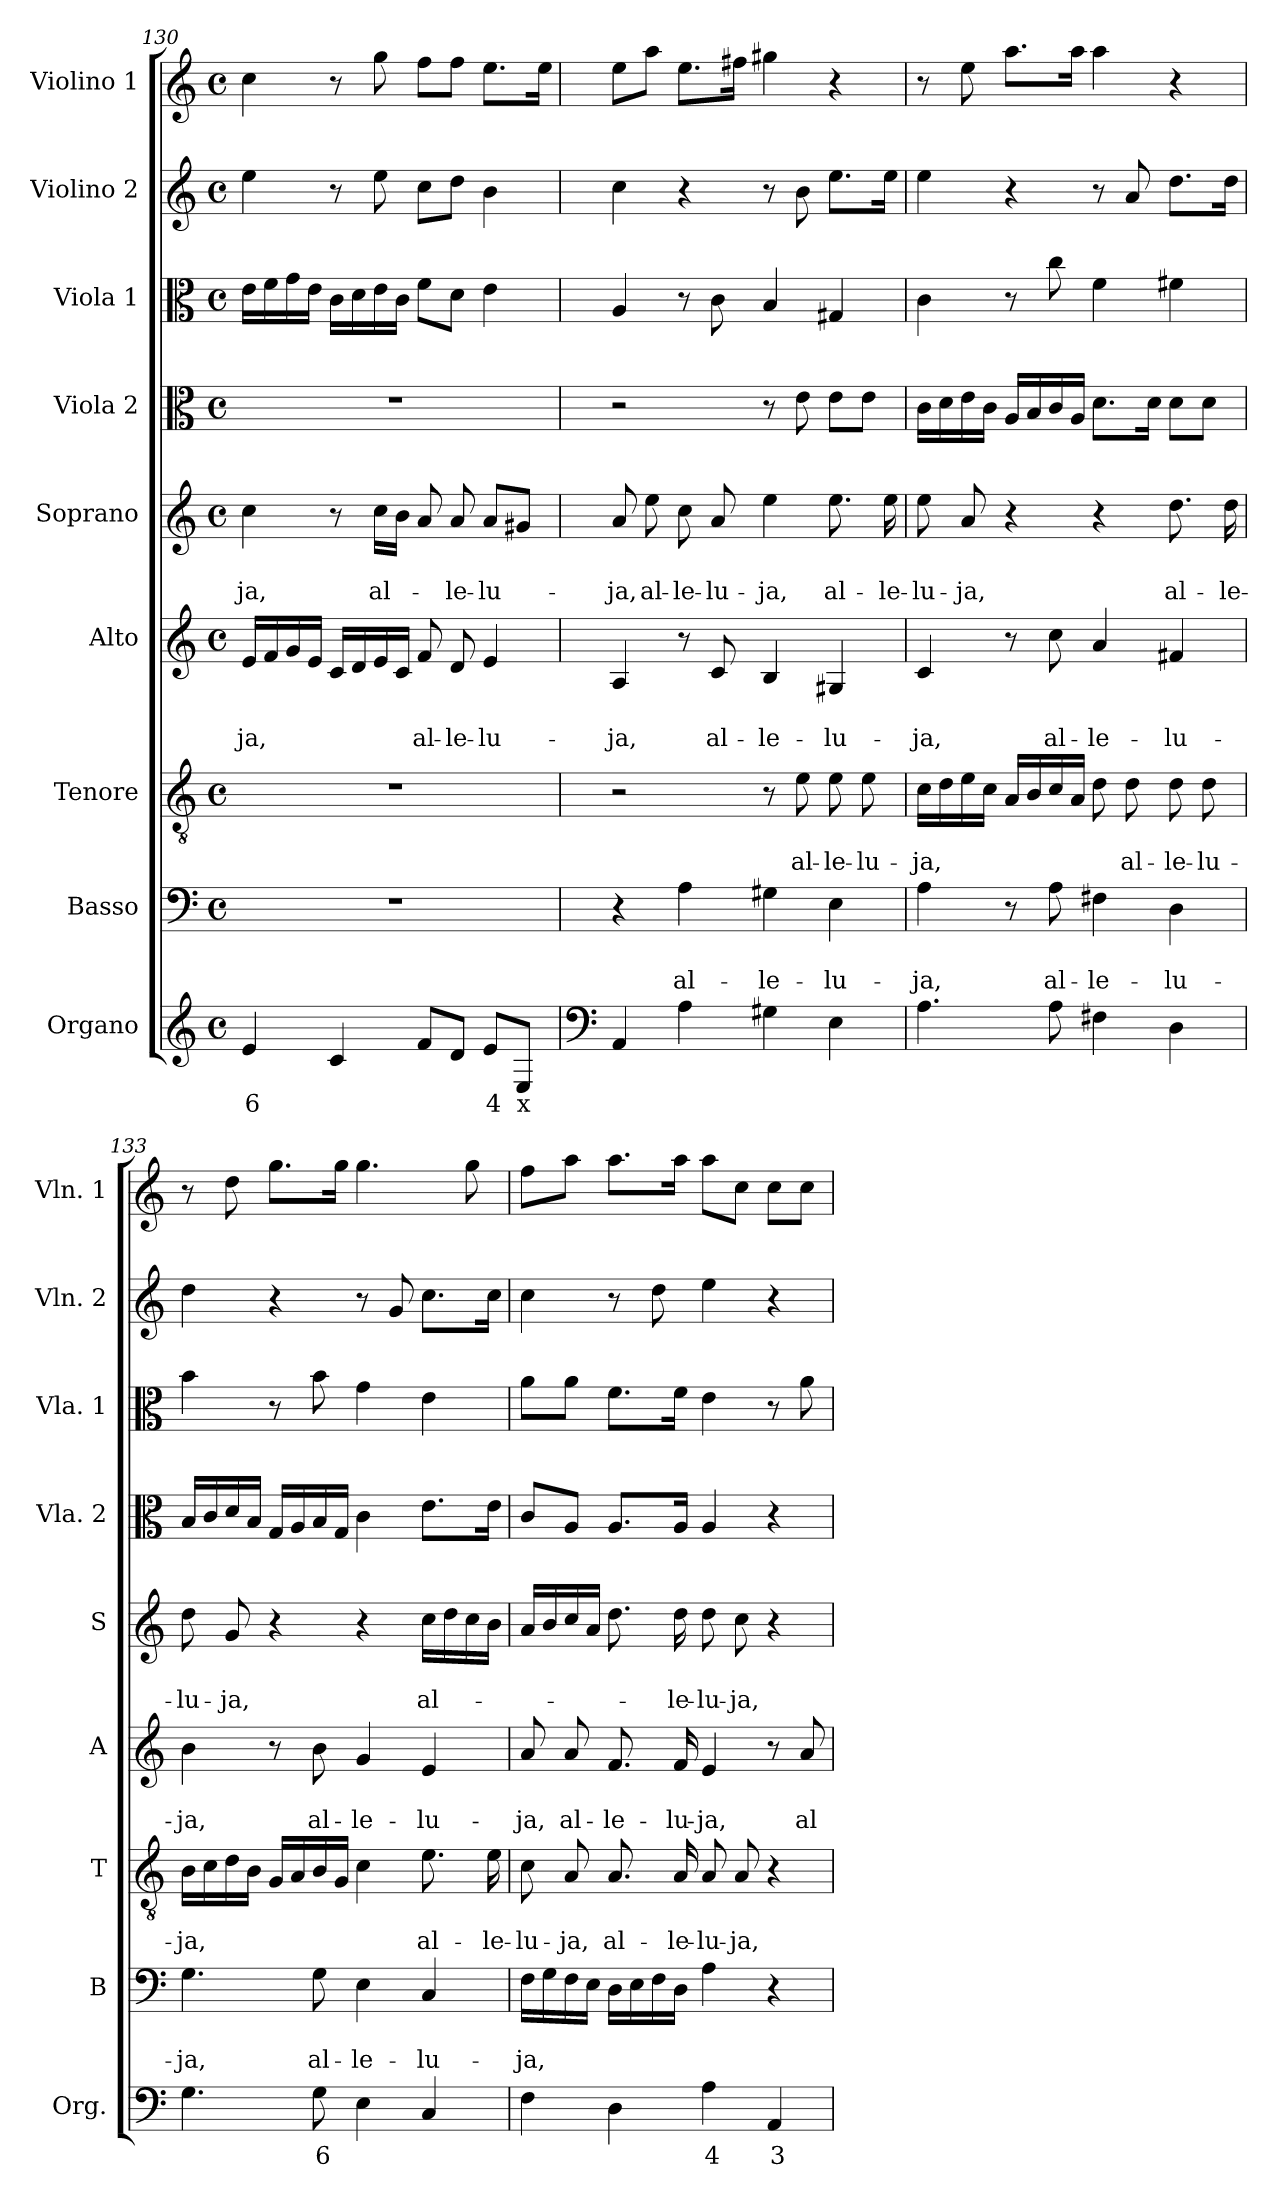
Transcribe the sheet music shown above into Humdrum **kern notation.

**kern	**text	**kern	**text	**text	**kern	**text	**text	**kern	**text	**text	**kern	**text	**text	**kern	**kern	**kern	**kern
*part9	*part9	*part8	*part8	*part8	*part7	*part7	*part7	*part6	*part6	*part6	*part5	*part5	*part5	*part4	*part3	*part2	*part1
*staff9	*staff9	*staff8	*staff8	*staff8	*staff7	*staff7	*staff7	*staff6	*staff6	*staff6	*staff5	*staff5	*staff5	*staff4	*staff3	*staff2	*staff1
*I"Organo	*	*I"Basso	*	*	*I"Tenore	*	*	*I"Alto	*	*	*I"Soprano	*	*	*I"Viola 2	*I"Viola 1	*I"Violino 2	*I"Violino 1
*I'Org.	*	*I'B	*	*	*I'T	*	*	*I'A	*	*	*I'S	*	*	*I'Vla. 2	*I'Vla. 1	*I'Vln. 2	*I'Vln. 1
*clefG2	*	*clefF4	*	*	*clefGv2	*	*	*clefG2	*	*	*clefG2	*	*	*clefC3	*clefC3	*clefG2	*clefG2
*k[]	*	*k[]	*	*	*k[]	*	*	*k[]	*	*	*k[]	*	*	*k[]	*k[]	*k[]	*k[]
*C:	*	*C:	*	*	*C:	*	*	*C:	*	*	*C:	*	*	*C:	*C:	*C:	*C:
*M4/4	*	*M4/4	*	*	*M4/4	*	*	*M4/4	*	*	*M4/4	*	*	*M4/4	*M4/4	*M4/4	*M4/4
*met(c)	*	*met(c)	*	*	*met(c)	*	*	*met(c)	*	*	*met(c)	*	*	*met(c)	*met(c)	*met(c)	*met(c)
=130	=130	=130	=130	=130	=130	=130	=130	=130	=130	=130	=130	=130	=130	=130	=130	=130	=130
!	!LO:LY:b	!	!	!	!	!	!	!	!	!LO:LY:b	!	!	!LO:LY:b	!	!	!	!
4e/	6	1r	.	.	1r	.	.	16e/LL	.	-ja,	4cc\	.	-ja,	1r	16e\LL	4ee\	4cc\
.	.	.	.	.	.	.	.	16f/	.	.	.	.	.	.	16f\	.	.
.	.	.	.	.	.	.	.	16g/	.	.	.	.	.	.	16g\	.	.
.	.	.	.	.	.	.	.	16e/JJ	.	.	.	.	.	.	16e\JJ	.	.
4c/	.	.	.	.	.	.	.	16c/LL	.	.	8r	.	.	.	16c\LL	8r	8r
.	.	.	.	.	.	.	.	16d/	.	.	.	.	.	.	16d\	.	.
!	!	!	!	!	!	!	!	!	!	!	!	!	!LO:LY:b	!	!	!	!
.	.	.	.	.	.	.	.	16e/	.	.	16cc\LL	.	al-	.	16e\	8ee\	8gg\
.	.	.	.	.	.	.	.	16c/JJ	.	.	16b\JJ	.	.	.	16c\JJ	.	.
!	!	!	!	!	!	!	!	!	!	!LO:LY:b	!	!	!	!	!	!	!
8f/L	.	.	.	.	.	.	.	8f/	.	al-	8a/	.	.	.	8f\L	8cc\L	8ff\L
!	!	!	!	!	!	!	!	!	!	!LO:LY:b	!	!	!LO:LY:b	!	!	!	!
8d/J	.	.	.	.	.	.	.	8d/	.	-le-	8a/	.	-le-	.	8d\J	8dd\J	8ff\J
!	!LO:LY:b	!	!	!	!	!	!	!	!	!LO:LY:b	!	!	!LO:LY:b	!	!	!	!
8e/L	4	.	.	.	.	.	.	4e/	.	-lu-	8a/L	.	-lu-	.	4e\	4b\	8.ee\L
!	!LO:LY:b	!	!	!	!	!	!	!	!	!	!	!	!	!	!	!	!
8E/J	x	.	.	.	.	.	.	.	.	.	8g#X/J	.	.	.	.	.	.
.	.	.	.	.	.	.	.	.	.	.	.	.	.	.	.	.	16ee\Jk
=131	=131	=131	=131	=131	=131	=131	=131	=131	=131	=131	=131	=131	=131	=131	=131	=131	=131
*clefF4	*	*	*	*	*	*	*	*	*	*	*	*	*	*	*	*	*
!	!	!	!	!	!	!	!	!	!	!LO:LY:b	!	!	!LO:LY:b	!	!	!	!
4AA/	.	4r	.	.	2r	.	.	4A/	.	-ja,	8a/	.	-ja,	2r	4A/	4cc\	8ee\L
!	!	!	!	!	!	!	!	!	!	!	!	!	!LO:LY:b	!	!	!	!
.	.	.	.	.	.	.	.	.	.	.	8ee\	.	al-	.	.	.	8aa\J
!	!	!	!	!LO:LY:b	!	!	!	!	!	!	!	!	!LO:LY:b	!	!	!	!
4A\	.	4A\	.	al-	.	.	.	8r	.	.	8cc\	.	-le-	.	8r	4r	8.ee\L
!	!	!	!	!	!	!	!	!	!	!LO:LY:b	!	!	!LO:LY:b	!	!	!	!
.	.	.	.	.	.	.	.	8c/	.	al-	8a/	.	-lu-	.	8c\	.	.
.	.	.	.	.	.	.	.	.	.	.	.	.	.	.	.	.	16ff#X\Jk
!	!	!	!	!LO:LY:b	!	!	!	!	!	!LO:LY:b	!	!	!LO:LY:b	!	!	!	!
4G#X\	.	4G#X\	.	-le-	8r	.	.	4B/	.	-le-	4ee\	.	-ja,	8r	4B/	8r	4gg#X\
!	!	!	!	!	!	!	!LO:LY:b	!	!	!	!	!	!	!	!	!	!
.	.	.	.	.	8e\	.	al-	.	.	.	.	.	.	8e\	.	8b\	.
!	!	!	!	!LO:LY:b	!	!	!LO:LY:b	!	!	!LO:LY:b	!	!	!LO:LY:b	!	!	!	!
4E\	.	4E\	.	-lu-	8e\	.	-le-	4G#X/	.	-lu-	8.ee\	.	al-	8e\L	4G#X/	8.ee\L	4r
!	!	!	!	!	!	!	!LO:LY:b	!	!	!	!	!	!	!	!	!	!
.	.	.	.	.	8e\	.	-lu-	.	.	.	.	.	.	8e\J	.	.	.
!	!	!	!	!	!	!	!	!	!	!	!	!	!LO:LY:b	!	!	!	!
.	.	.	.	.	.	.	.	.	.	.	16ee\	.	-le-	.	.	16ee\Jk	.
=132	=132	=132	=132	=132	=132	=132	=132	=132	=132	=132	=132	=132	=132	=132	=132	=132	=132
!	!	!	!	!LO:LY:b	!	!	!LO:LY:b	!	!	!LO:LY:b	!	!	!LO:LY:b	!	!	!	!
4.A\	.	4A\	.	-ja,	16c\LL	.	-ja,	4c/	.	-ja,	8ee\	.	-lu-	16c\LL	4c\	4ee\	8r
.	.	.	.	.	16d\	.	.	.	.	.	.	.	.	16d\	.	.	.
!	!	!	!	!	!	!	!	!	!	!	!	!	!LO:LY:b	!	!	!	!
.	.	.	.	.	16e\	.	.	.	.	.	8a/	.	-ja,	16e\	.	.	8ee\
.	.	.	.	.	16c\JJ	.	.	.	.	.	.	.	.	16c\JJ	.	.	.
.	.	8r	.	.	16A/LL	.	.	8r	.	.	4r	.	.	16A/LL	8r	4r	8.aa\L
.	.	.	.	.	16B/	.	.	.	.	.	.	.	.	16B/	.	.	.
!	!	!	!	!LO:LY:b	!	!	!	!	!	!LO:LY:b	!	!	!	!	!	!	!
8A\	.	8A\	.	al-	16c/	.	.	8cc\	.	al-	.	.	.	16c/	8cc\	.	.
.	.	.	.	.	16A/JJ	.	.	.	.	.	.	.	.	16A/JJ	.	.	16aa\Jk
!	!	!	!	!LO:LY:b	!	!	!	!	!	!LO:LY:b	!	!	!	!	!	!	!
4F#X\	.	4F#X\	.	-le-	8d\	.	.	4a/	.	-le-	4r	.	.	8.d\L	4f\	8r	4aa\
!	!	!	!	!	!	!	!LO:LY:b	!	!	!	!	!	!	!	!	!	!
.	.	.	.	.	8d\	.	al-	.	.	.	.	.	.	.	.	8a/	.
.	.	.	.	.	.	.	.	.	.	.	.	.	.	16d\Jk	.	.	.
!	!	!	!	!LO:LY:b	!	!	!LO:LY:b	!	!	!LO:LY:b	!	!	!LO:LY:b	!	!	!	!
4D\	.	4D\	.	-lu-	8d\	.	-le-	4f#X/	.	-lu-	8.dd\	.	al-	8d\L	4f#X\	8.dd\L	4r
!	!	!	!	!	!	!	!LO:LY:b	!	!	!	!	!	!	!	!	!	!
.	.	.	.	.	8d\	.	-lu-	.	.	.	.	.	.	8d\J	.	.	.
!	!	!	!	!	!	!	!	!	!	!	!	!	!LO:LY:b	!	!	!	!
.	.	.	.	.	.	.	.	.	.	.	16dd\	.	-le-	.	.	16dd\Jk	.
!!LO:LB:g=z
=133	=133	=133	=133	=133	=133	=133	=133	=133	=133	=133	=133	=133	=133	=133	=133	=133	=133
!	!	!	!	!LO:LY:b	!	!	!LO:LY:b	!	!	!LO:LY:b	!	!	!LO:LY:b	!	!	!	!
4.G\	.	4.G\	.	-ja,	16B\LL	.	-ja,	4b\	.	-ja,	8dd\	.	-lu-	16B/LL	4b\	4dd\	8r
.	.	.	.	.	16c\	.	.	.	.	.	.	.	.	16c/	.	.	.
!	!	!	!	!	!	!	!	!	!	!	!	!	!LO:LY:b	!	!	!	!
.	.	.	.	.	16d\	.	.	.	.	.	8g/	.	-ja,	16d/	.	.	8dd\
.	.	.	.	.	16B\JJ	.	.	.	.	.	.	.	.	16B/JJ	.	.	.
.	.	.	.	.	16G/LL	.	.	8r	.	.	4r	.	.	16G/LL	8r	4r	8.gg\L
.	.	.	.	.	16A/	.	.	.	.	.	.	.	.	16A/	.	.	.
!	!LO:LY:b	!	!	!LO:LY:b	!	!	!	!	!	!LO:LY:b	!	!	!	!	!	!	!
8G\	6	8G\	.	al-	16B/	.	.	8b\	.	al-	.	.	.	16B/	8b\	.	.
.	.	.	.	.	16G/JJ	.	.	.	.	.	.	.	.	16G/JJ	.	.	16gg\Jk
!	!	!	!	!LO:LY:b	!	!	!	!	!	!LO:LY:b	!	!	!	!	!	!	!
4E\	.	4E\	.	-le-	4c\	.	.	4g/	.	-le-	4r	.	.	4c\	4g\	8r	4.gg\
.	.	.	.	.	.	.	.	.	.	.	.	.	.	.	.	8g/	.
!	!	!	!	!LO:LY:b	!	!	!LO:LY:b	!	!	!LO:LY:b	!	!	!LO:LY:b	!	!	!	!
4C/	.	4C/	.	-lu-	8.e\	.	al-	4e/	.	-lu-	16cc\LL	.	al-	8.e\L	4e\	8.cc\L	.
.	.	.	.	.	.	.	.	.	.	.	16dd\	.	.	.	.	.	.
.	.	.	.	.	.	.	.	.	.	.	16cc\	.	.	.	.	.	8gg\
!	!	!	!	!	!	!	!LO:LY:b	!	!	!	!	!	!	!	!	!	!
.	.	.	.	.	16e\	.	-le-	.	.	.	16b\JJ	.	.	16e\Jk	.	16cc\Jk	.
=134	=134	=134	=134	=134	=134	=134	=134	=134	=134	=134	=134	=134	=134	=134	=134	=134	=134
!	!	!	!	!LO:LY:b	!	!	!LO:LY:b	!	!	!LO:LY:b	!	!	!	!	!	!	!
4F\	.	16F\LL	.	-ja,	8c\	.	-lu-	8a/	.	-ja,	16a/LL	.	.	8c/L	8a\L	4cc\	8ff\L
.	.	16G\	.	.	.	.	.	.	.	.	16b/	.	.	.	.	.	.
!	!	!	!	!	!	!	!LO:LY:b	!	!	!LO:LY:b	!	!	!	!	!	!	!
.	.	16F\	.	.	8A/	.	-ja,	8a/	.	al-	16cc/	.	.	8A/J	8a\J	.	8aa\J
.	.	16E\JJ	.	.	.	.	.	.	.	.	16a/JJ	.	.	.	.	.	.
!	!	!	!	!	!	!	!LO:LY:b	!	!	!LO:LY:b	!	!	!	!	!	!	!
4D\	.	16D\LL	.	.	8.A/	.	al-	8.f/	.	-le-	8.dd\	.	.	8.A/L	8.f\L	8r	8.aa\L
.	.	16E\	.	.	.	.	.	.	.	.	.	.	.	.	.	.	.
.	.	16F\	.	.	.	.	.	.	.	.	.	.	.	.	.	8dd\	.
!	!	!	!	!	!	!	!LO:LY:b	!	!	!LO:LY:b	!	!	!LO:LY:b	!	!	!	!
.	.	16D\JJ	.	.	16A/	.	-le-	16f/	.	-lu-	16dd\	.	-le-	16A/Jk	16f\Jk	.	16aa\Jk
!	!LO:LY:b	!	!	!	!	!	!LO:LY:b	!	!	!LO:LY:b	!	!	!LO:LY:b	!	!	!	!
4A\	4	4A\	.	.	8A/	.	-lu-	4e/	.	-ja,	8dd\	.	-lu-	4A/	4e\	4ee\	8aa\L
!	!	!	!	!	!	!	!LO:LY:b	!	!	!	!	!	!LO:LY:b	!	!	!	!
.	.	.	.	.	8A/	.	-ja,	.	.	.	8cc\	.	-ja,	.	.	.	8cc\J
!	!LO:LY:b	!	!	!	!	!	!	!	!	!	!	!	!	!	!	!	!
4AA/	3	4r	.	.	4r	.	.	8r	.	.	4r	.	.	4r	8r	4r	8cc\L
!	!	!	!	!	!	!	!	!	!	!LO:LY:b	!	!	!	!	!	!	!
.	.	.	.	.	.	.	.	8a/	.	al-	.	.	.	.	8a\	.	8cc\J
=	=	=	=	=	=	=	=	=	=	=	=	=	=	=	=	=	=
*-	*-	*-	*-	*-	*-	*-	*-	*-	*-	*-	*-	*-	*-	*-	*-	*-	*-
